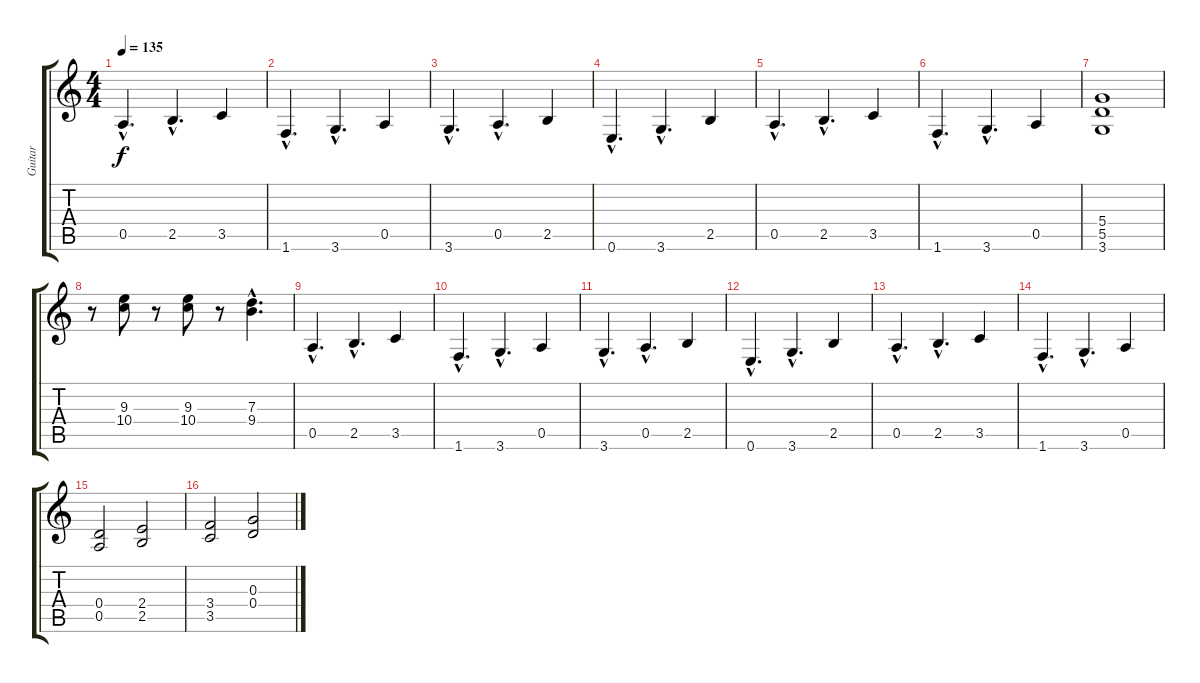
\track ("Guitar" "Guitar") {instrument distortionguitar}
\staff {score tabs}
\tuning (E4 B3 G3 D3 A2 E2) {hide}
\ts (4 4)
\tempo 135
\clef g2
\ks c
0.5{hac}.4{d dy f} 2.5{hac}.4{d} 3.5.4 |
1.6{hac}.4{d} 3.6{hac}.4{d} 0.5.4 |
3.6{hac}.4{d} 0.5{hac}.4{d} 2.5.4 |
0.6{hac}.4{d} 3.6{hac}.4{d} 2.5.4 |
0.5{hac}.4{d} 2.5{hac}.4{d} 3.5.4 |
1.6{hac}.4{d} 3.6{hac}.4{d} 0.5.4 |
(5.4 5.5 3.6).1 |
r.8 (9.3 10.4).8 r.8 (9.3 10.4).8 r.8 (7.3{hac} 9.4{hac}).4{d} |
0.5{hac}.4{d} 2.5{hac}.4{d} 3.5.4 |
1.6{hac}.4{d} 3.6{hac}.4{d} 0.5.4 |
3.6{hac}.4{d} 0.5{hac}.4{d} 2.5.4 |
0.6{hac}.4{d} 3.6{hac}.4{d} 2.5.4 |
0.5{hac}.4{d} 2.5{hac}.4{d} 3.5.4 |
1.6{hac}.4{d} 3.6{hac}.4{d} 0.5.4 |
(0.4 0.5).2 (2.4 2.5).2 |
(3.4 3.5).2 (0.3 0.4).2
